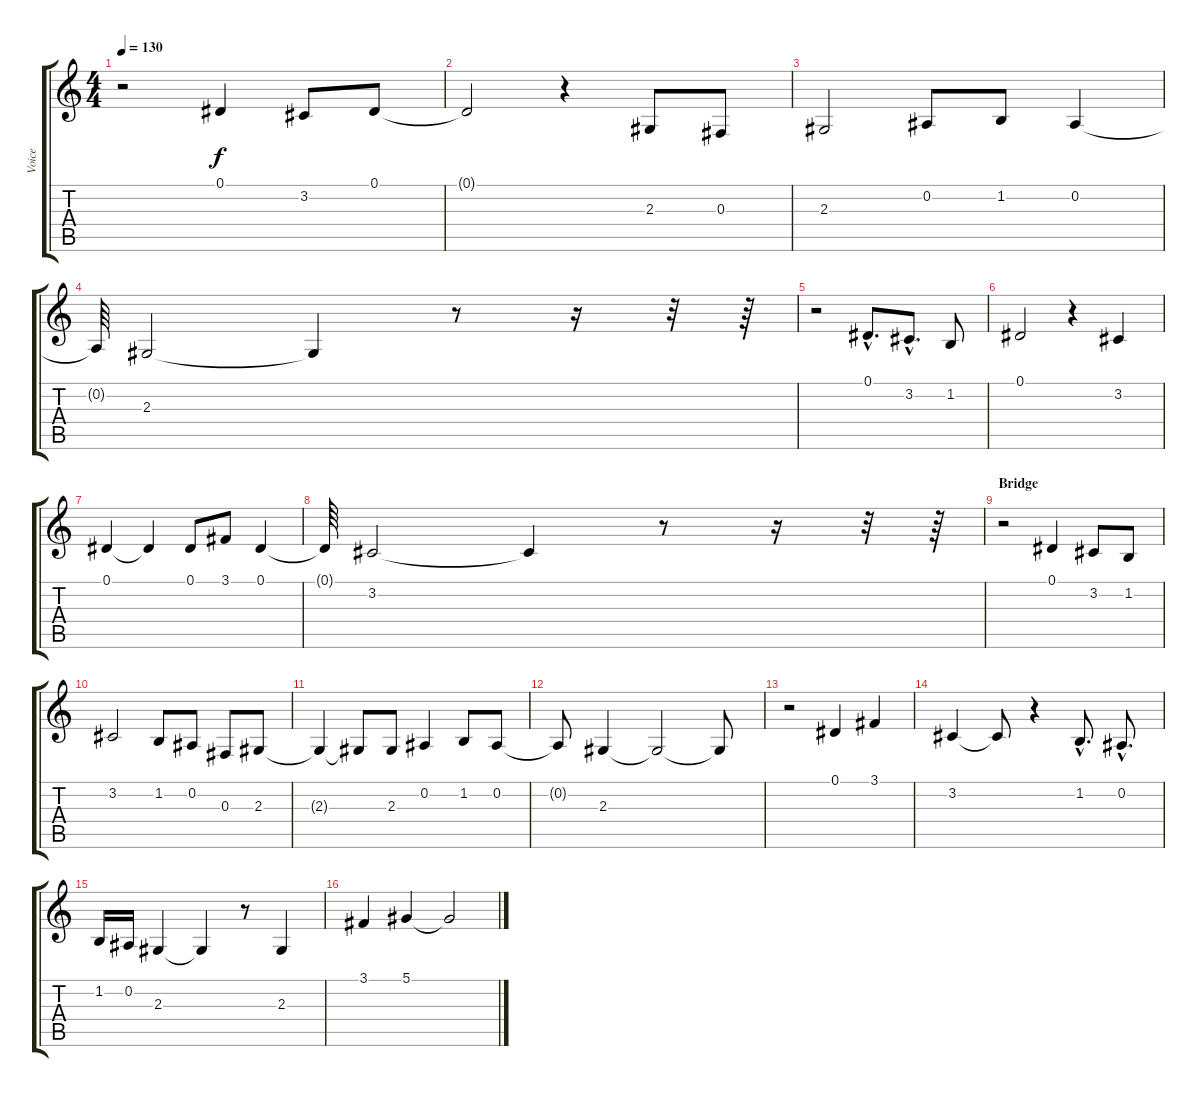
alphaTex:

\track ("Voice" "Voice") {instrument tenorsax}
\staff {score tabs}
\tuning (Eb4 Bb3 Gb3 Db3 Ab2 Eb2) {hide}
\ts (4 4)
\tempo 130
\clef g2
\ks c
r.2{dy f} 0.1.4 3.2.8 0.1.8 |
0.1{t}.2 r.4 2.3.8 0.3.8 |
2.3.2 0.2.8 1.2.8 0.2.4 |
0.2{t}.64 2.3.2 2.3{t}.4 r.8 r.16 r.32 r.64 |
r.2 0.1{hac}.8{d} 3.2{hac}.8{d} 1.2.8 |
0.1.2 r.4 3.2.4 |
0.1.4 0.1{t}.4 0.1.8 3.1.8 0.1.4 |
0.1{t}.64 3.2.2 3.2{t}.4 r.8 r.16 r.32 r.64 |
\section ("" "Bridge")
r.2 0.1.4 3.2.8 1.2.8 |
3.2.2 1.2.8 0.2.8 0.3.8 2.3.8 |
2.3{t}.4 2.3{t}.8 2.3.8 0.2.4 1.2.8 0.2.8 |
0.2{t}.8 2.3.4 2.3{t}.2 2.3{t}.8 |
r.2 0.1.4 3.1.4 |
3.2.4 3.2{t}.8 r.4 1.2{hac}.8{d} 0.2{hac}.8{d} |
1.2.16 0.2.16 2.3.4 2.3{t}.4 r.8 2.3.4 |
3.1.4 5.1.4 5.1{t}.2
